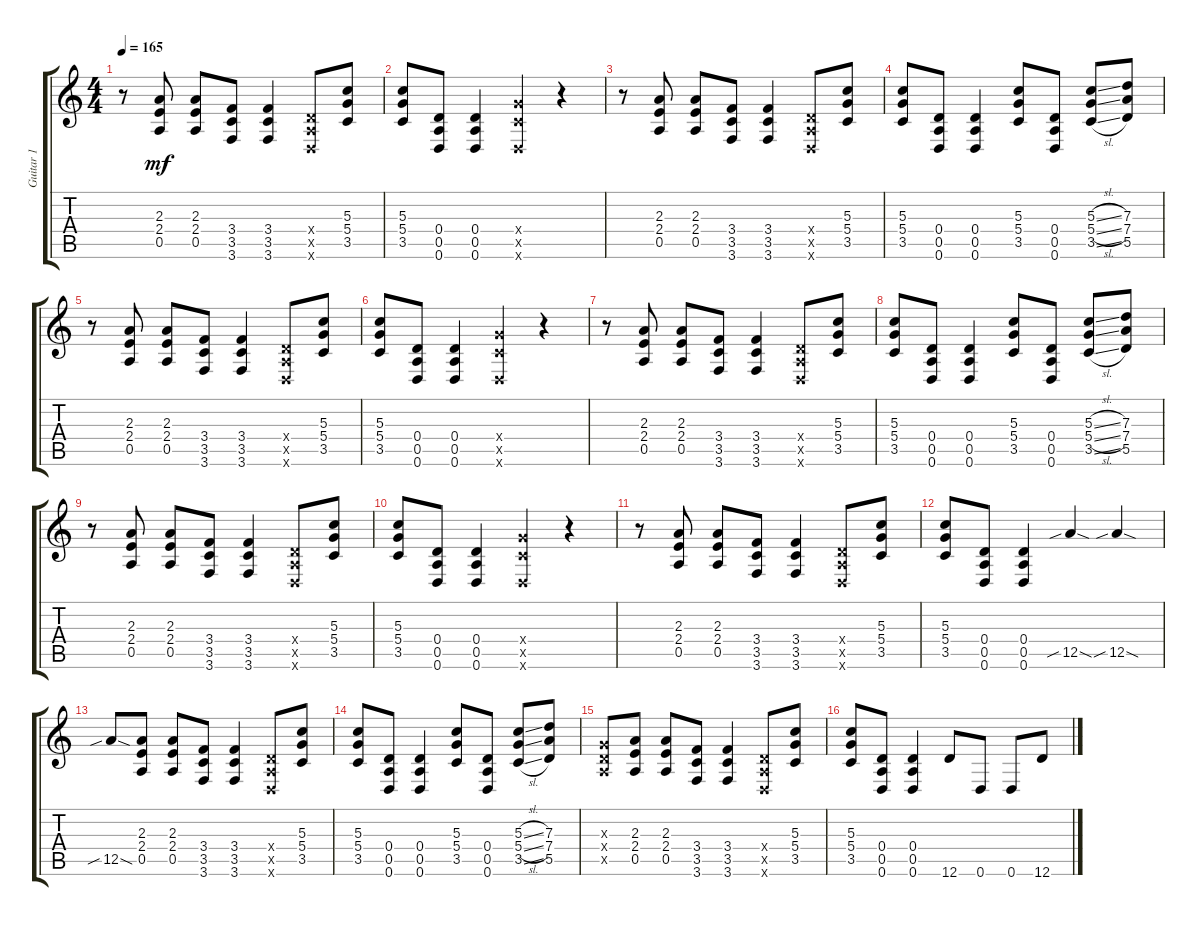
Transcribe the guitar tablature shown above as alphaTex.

\track ("Guitar 1" "Guitar 1") {instrument distortionguitar}
\staff {score tabs}
\tuning (E4 B3 G3 D3 A2 D2) {hide}
\ts (4 4)
\tempo 165
\clef g2
\ks c
r.8{dy mf} (2.3 2.4 0.5).8 (2.3 2.4 0.5).8 (3.4 3.5 3.6).8 (3.4 3.5 3.6).4 (0.4{x} 0.5{x} 0.6{x}).8 (5.3 5.4 3.5).8 |
(5.3 5.4 3.5).8 (0.4 0.5 0.6).8 (0.4 0.5 0.6).4 (5.4{x} 3.5{x} 0.6{x}).4 r.4 |
r.8 (2.3 2.4 0.5).8 (2.3 2.4 0.5).8 (3.4 3.5 3.6).8 (3.4 3.5 3.6).4 (0.4{x} 0.5{x} 0.6{x}).8 (5.3 5.4 3.5).8 |
(5.3 5.4 3.5).8 (0.4 0.5 0.6).8 (0.4 0.5 0.6).4 (5.3 5.4 3.5).8 (0.4 0.5 0.6).8 (5.3{sl} 5.4{sl} 3.5{sl}).8 (7.3 7.4 5.5).8 |
r.8 (2.3 2.4 0.5).8 (2.3 2.4 0.5).8 (3.4 3.5 3.6).8 (3.4 3.5 3.6).4 (0.4{x} 0.5{x} 0.6{x}).8 (5.3 5.4 3.5).8 |
(5.3 5.4 3.5).8 (0.4 0.5 0.6).8 (0.4 0.5 0.6).4 (5.4{x} 3.5{x} 0.6{x}).4 r.4 |
r.8 (2.3 2.4 0.5).8 (2.3 2.4 0.5).8 (3.4 3.5 3.6).8 (3.4 3.5 3.6).4 (0.4{x} 0.5{x} 0.6{x}).8 (5.3 5.4 3.5).8 |
(5.3 5.4 3.5).8 (0.4 0.5 0.6).8 (0.4 0.5 0.6).4 (5.3 5.4 3.5).8 (0.4 0.5 0.6).8 (5.3{sl} 5.4{sl} 3.5{sl}).8 (7.3 7.4 5.5).8 |
r.8 (2.3 2.4 0.5).8 (2.3 2.4 0.5).8 (3.4 3.5 3.6).8 (3.4 3.5 3.6).4 (0.4{x} 0.5{x} 0.6{x}).8 (5.3 5.4 3.5).8 |
(5.3 5.4 3.5).8 (0.4 0.5 0.6).8 (0.4 0.5 0.6).4 (5.4{x} 3.5{x} 0.6{x}).4 r.4 |
r.8 (2.3 2.4 0.5).8 (2.3 2.4 0.5).8 (3.4 3.5 3.6).8 (3.4 3.5 3.6).4 (0.4{x} 0.5{x} 0.6{x}).8 (5.3 5.4 3.5).8 |
(5.3 5.4 3.5).8 (0.4 0.5 0.6).8 (0.4 0.5 0.6).4 12.5{sib sod}.4 12.5{sib sod}.4 |
12.5{sib sod}.8 (2.3 2.4 0.5).8 (2.3 2.4 0.5).8 (3.4 3.5 3.6).8 (3.4 3.5 3.6).4 (0.4{x} 0.5{x} 0.6{x}).8 (5.3 5.4 3.5).8 |
(5.3 5.4 3.5).8 (0.4 0.5 0.6).8 (0.4 0.5 0.6).4 (5.3 5.4 3.5).8 (0.4 0.5 0.6).8 (5.3{sl} 5.4{sl} 3.5{sl}).8 (7.3 7.4 5.5).8 |
(0.3{x} 0.4{x} 0.5{x}).8 (2.3 2.4 0.5).8 (2.3 2.4 0.5).8 (3.4 3.5 3.6).8 (3.4 3.5 3.6).4 (0.4{x} 0.5{x} 0.6{x}).8 (5.3 5.4 3.5).8 |
(5.3 5.4 3.5).8 (0.4 0.5 0.6).8 (0.4 0.5 0.6).4 12.6.8 0.6.8 0.6.8 12.6.8
